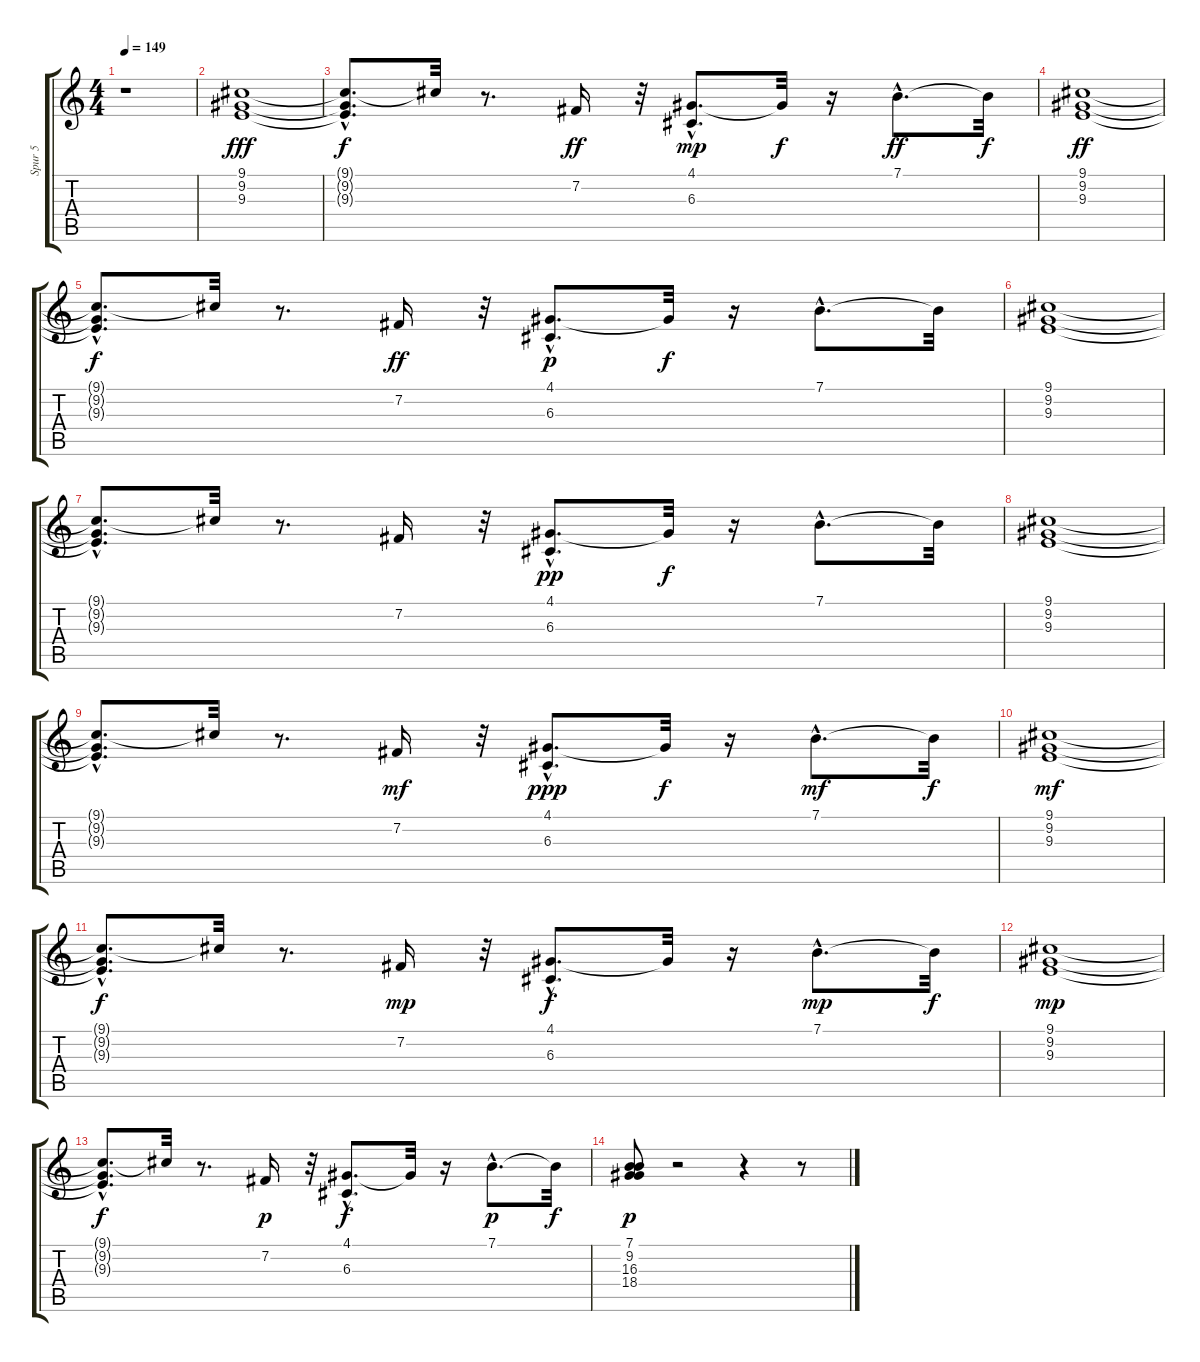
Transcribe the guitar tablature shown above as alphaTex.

\track ("Spur 5" "Spur 5") {instrument trumpet}
\staff {score tabs}
\tuning (E4 B3 G3 D3 A2 E2) {hide}
\ts (4 4)
\tempo 149
\clef g2
\ks c
r.1{dy f} |
(9.1 9.2 9.3).1{dy fff} |
(9.1{hac t} 9.2{hac t} 9.3{hac t}).8{d dy f} 9.1{t}.32 r.8{d} 7.2.16{dy ff} r.32 (4.1{hac} 6.3).8{d dy mp} 4.1{t}.32{dy f} r.16 7.1{hac}.8{d dy ff} 7.1{t}.32{dy f} |
(9.1 9.2 9.3).1{dy ff} |
(9.1{hac t} 9.2{hac t} 9.3{hac t}).8{d dy f} 9.1{t}.32 r.8{d} 7.2.16{dy ff} r.32 (4.1{hac} 6.3).8{d dy p} 4.1{t}.32{dy f} r.16 7.1{hac}.8{d} 7.1{t}.32 |
(9.1 9.2 9.3).1 |
(9.1{hac t} 9.2{hac t} 9.3{hac t}).8{d} 9.1{t}.32 r.8{d} 7.2.16 r.32 (4.1{hac} 6.3).8{d dy pp} 4.1{t}.32{dy f} r.16 7.1{hac}.8{d} 7.1{t}.32 |
(9.1 9.2 9.3).1 |
(9.1{hac t} 9.2{hac t} 9.3{hac t}).8{d} 9.1{t}.32 r.8{d} 7.2.16{dy mf} r.32 (4.1{hac} 6.3).8{d dy ppp} 4.1{t}.32{dy f} r.16 7.1{hac}.8{d dy mf} 7.1{t}.32{dy f} |
(9.1 9.2 9.3).1{dy mf} |
(9.1{hac t} 9.2{hac t} 9.3{hac t}).8{d dy f} 9.1{t}.32 r.8{d} 7.2.16{dy mp} r.32 (4.1{hac} 6.3).8{d dy f} 4.1{t}.32 r.16 7.1{hac}.8{d dy mp} 7.1{t}.32{dy f} |
(9.1 9.2 9.3).1{dy mp} |
(9.1{hac t} 9.2{hac t} 9.3{hac t}).8{d dy f} 9.1{t}.32 r.8{d} 7.2.16{dy p} r.32 (4.1{hac} 6.3).8{d dy f} 4.1{t}.32 r.16 7.1{hac}.8{d dy p} 7.1{t}.32{dy f} |
(7.1 9.2 16.3 18.4).8{dy p} r.2 r.4 r.8
